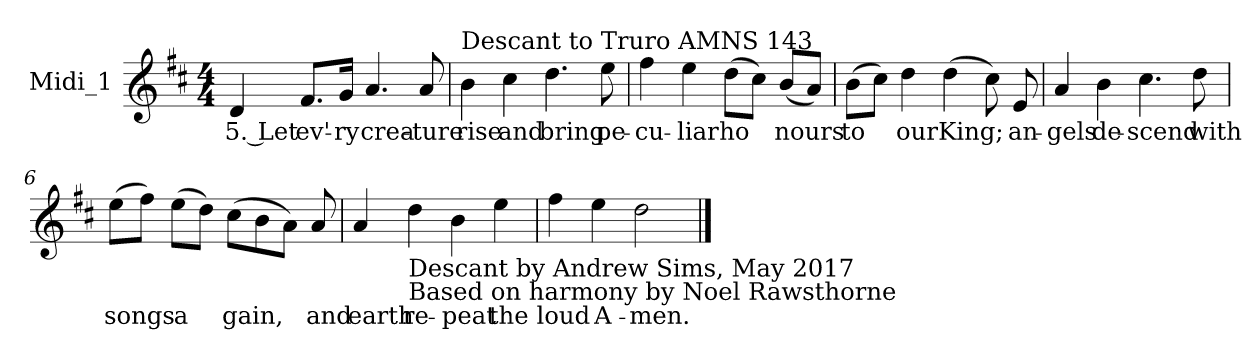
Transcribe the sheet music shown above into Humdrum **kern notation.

**kern	**text
*part1	*part1
*staff1	*staff1
*I"Midi_1	*
*clefG2	*
*k[f#c#]	*
*D:	*
*M4/4	*
=1	=1
!	!LO:LY:b
4d	5. Let
!	!LO:LY:b
8.f#L	ev'-
!	!LO:LY:b
16gJ	-ry
!	!LO:LY:b
4.a	crea-
!	!LO:LY:b
8a	-ture
=2	=2
!LO:TX:a:t=Descant to Truro AMNS 143	!
!	!LO:LY:b
4b	rise
!	!LO:LY:b
4cc#	and
!	!LO:LY:b
4.dd	bring
!	!LO:LY:b
8ee	pe-
=3	=3
!	!LO:LY:b
4ff#	-cu-
!	!LO:LY:b
4ee	-liar
!	!LO:LY:b
(>8ddL	ho
8cc#J)	.
!	!LO:LY:b
(<8bL	nours
8aJ)	.
!!LO:LB:g=z
=4	=4
!	!LO:LY:b
(>8bL	to
8cc#J)	.
!	!LO:LY:b
4dd	our
!	!LO:LY:b
(>4dd	King;
8cc#)	.
!	!LO:LY:b
8e	an-
=5	=5
!	!LO:LY:b
4a	-gels
!	!LO:LY:b
4b	de-
!	!LO:LY:b
4.cc#	-scend
!	!LO:LY:b
8dd	with
!!LO:LB:g=z
=6	=6
!	!LO:LY:b
(>8eeL	songs
8ff#J)	.
!	!LO:LY:b
(>8eeL	a
8ddJ)	.
!	!LO:LY:b
(>8cc#L	gain,
8b	.
8aJ)	.
!	!LO:LY:b
8a	and
=7	=7
!	!LO:LY:b
4a	earth
!LO:TX:b:t=Descant by Andrew Sims, May 2017\nBased on harmony by Noel Rawsthorne	!
!	!LO:LY:b
4dd	re-
!	!LO:LY:b
4b	-peat
!	!LO:LY:b
4ee	the
=8	=8
!	!LO:LY:b
4ff#	loud
!	!LO:LY:b
4ee	A-
!	!LO:LY:b
2dd	-men.
==	==
*-	*-
